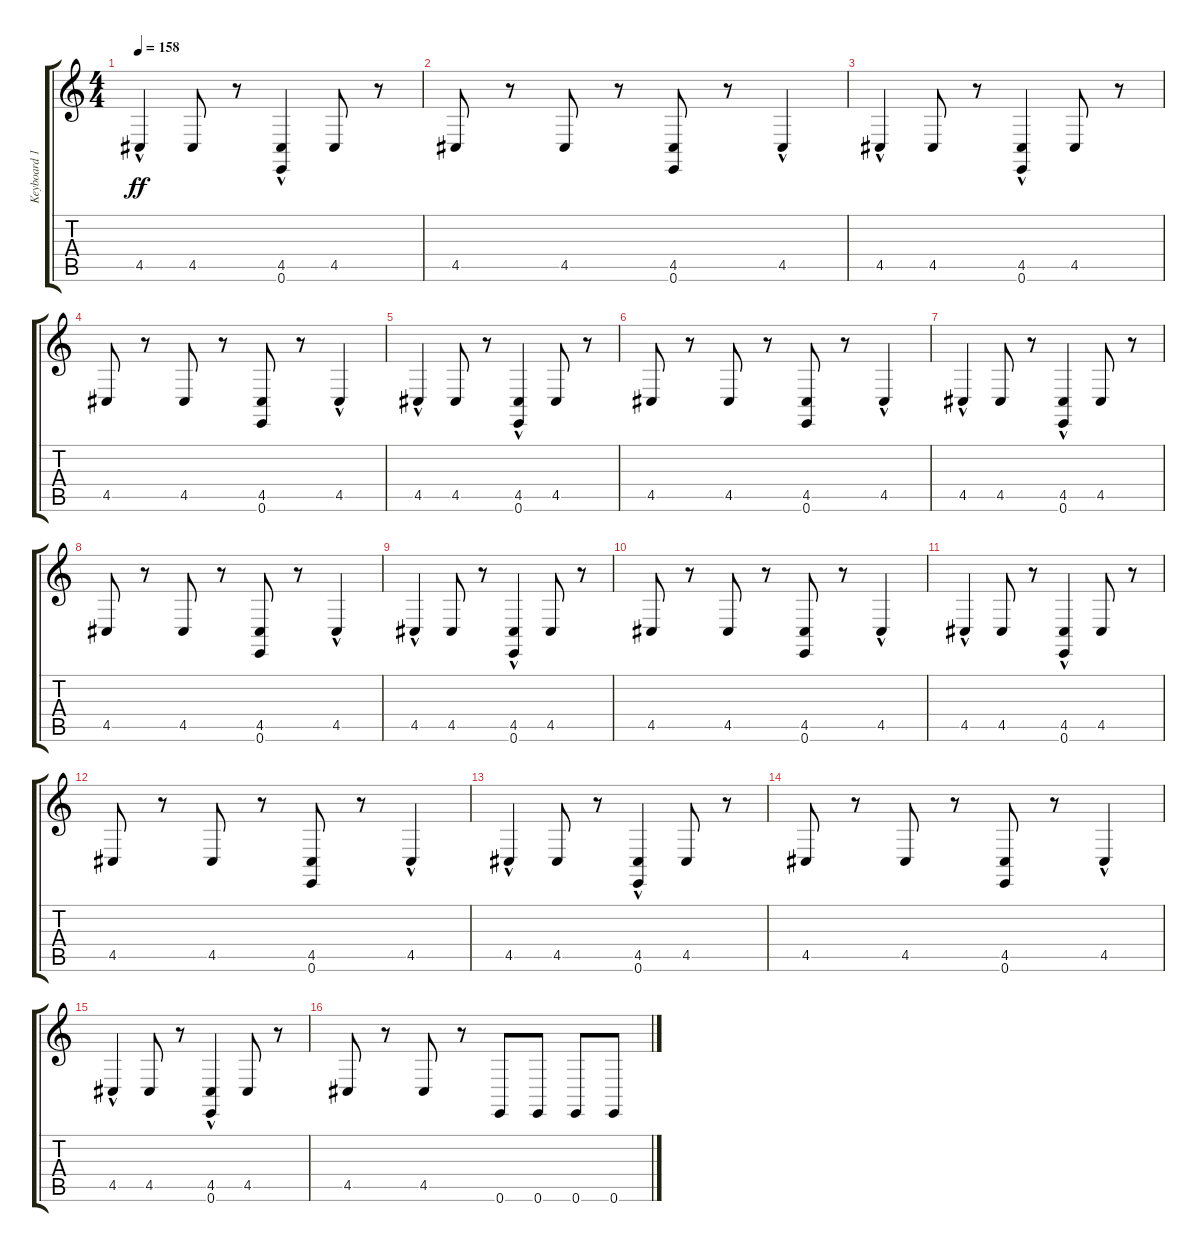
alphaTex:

\track ("Keyboard 1" "Keyboard 1") {instrument acousticgrandpiano}
\staff {score tabs}
\tuning (E4 B3 G3 D3 A2 E2) {hide}
\ts (4 4)
\tempo 158
\clef g2
\ks c
4.5{hac}.4{dy ff} 4.5.8 r.8 (4.5{hac} 0.6{hac}).4 4.5.8 r.8 |
4.5.8 r.8 4.5.8 r.8 (4.5 0.6).8 r.8 4.5{hac}.4 |
4.5{hac}.4 4.5.8 r.8 (4.5{hac} 0.6{hac}).4 4.5.8 r.8 |
4.5.8 r.8 4.5.8 r.8 (4.5 0.6).8 r.8 4.5{hac}.4 |
4.5{hac}.4 4.5.8 r.8 (4.5{hac} 0.6{hac}).4 4.5.8 r.8 |
4.5.8 r.8 4.5.8 r.8 (4.5 0.6).8 r.8 4.5{hac}.4 |
4.5{hac}.4 4.5.8 r.8 (4.5{hac} 0.6{hac}).4 4.5.8 r.8 |
4.5.8 r.8 4.5.8 r.8 (4.5 0.6).8 r.8 4.5{hac}.4 |
4.5{hac}.4 4.5.8 r.8 (4.5{hac} 0.6{hac}).4 4.5.8 r.8 |
4.5.8 r.8 4.5.8 r.8 (4.5 0.6).8 r.8 4.5{hac}.4 |
4.5{hac}.4 4.5.8 r.8 (4.5{hac} 0.6{hac}).4 4.5.8 r.8 |
4.5.8 r.8 4.5.8 r.8 (4.5 0.6).8 r.8 4.5{hac}.4 |
4.5{hac}.4 4.5.8 r.8 (4.5{hac} 0.6{hac}).4 4.5.8 r.8 |
4.5.8 r.8 4.5.8 r.8 (4.5 0.6).8 r.8 4.5{hac}.4 |
4.5{hac}.4 4.5.8 r.8 (4.5{hac} 0.6{hac}).4 4.5.8 r.8 |
4.5.8 r.8 4.5.8 r.8 0.6.8 0.6.8 0.6.8 0.6.8
